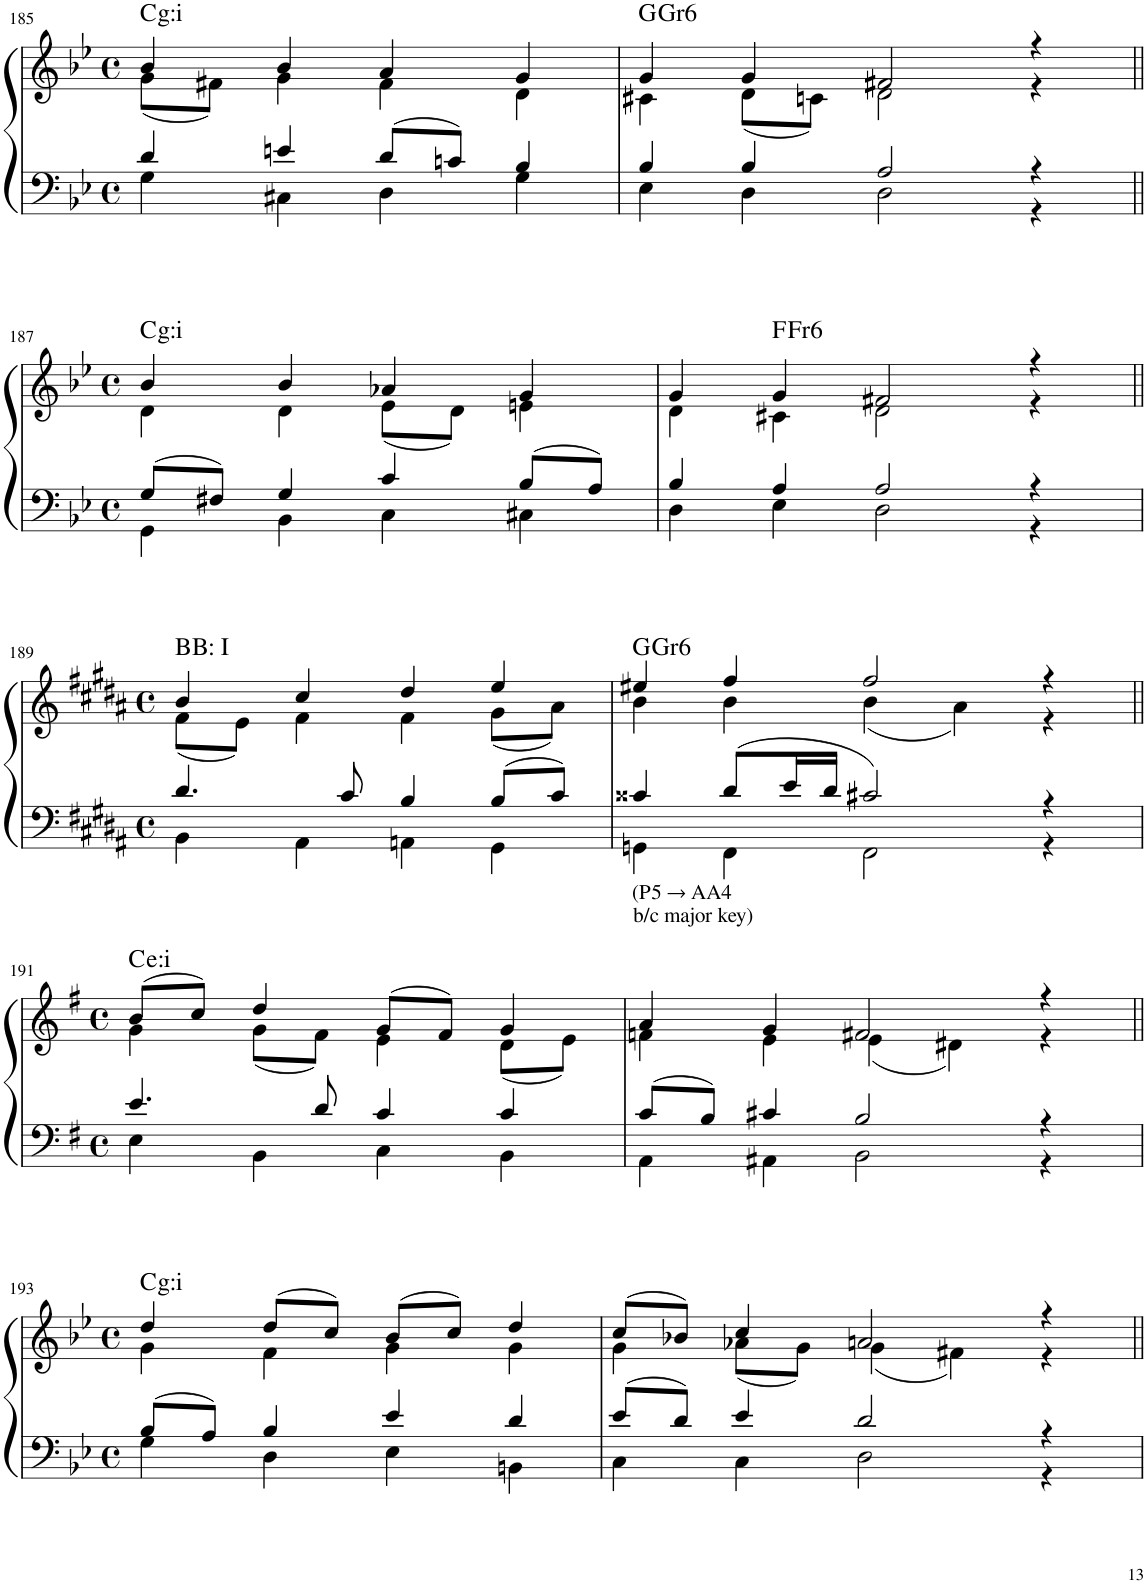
**kern	**kern	**harte
*part1	*part1	*part1
*staff2	*staff1	*
*I"Piano	*	*
*I'Pno.	*	*
!!LO:PB:g=z
*clefF4	*clefG2	*
*k[b-e-]	*k[b-e-]	*
*B-:	*B-:	*
*M4/4	*M4/4	*
*met(c)	*met(c)	*
=185	=185	=185
*^	*^	*
!	!	!	!	!LO:H:kt=g:
4d/	4G\	4b-/	(<8g\L	.
.	.	.	8f#X\J)	.
4en/	4C#X\	4b-/	4g\	.
8d/L	4D\	4a/	4f#\	.
8cn/J	.	.	.	.
4B-/	4G\	4g/	4d\	.
=186	=186	=186	=186	=186
!	!	!	!	!LO:H:kt=Gr
4B-/	4E-\	4g/	4c#X\	.
4B-/	4D\	4g/	(<8d\L	.
.	.	.	8cn\J)	.
2A/	2D\	2f#X/	2d\	.
4r	4r	4r	4r	.
!!LO:LB:g=z	!!
=187||	=187||	=187||	=187||	=187||
*M4/4	*	*M4/4	*	*
*met(c)	*	*met(c)	*	*
!	!	!	!	!LO:H:kt=g:
8G/L	4GG\	4b-/	4d\	.
8F#X/J	.	.	.	.
4G/	4BB-\	4b-/	4d\	.
4c/	4C\	4a-X/	(<8e-\L	.
.	.	.	8d\J)	.
8B-/L	4C#X\	4g/	4en\	.
8A/J	.	.	.	.
=188	=188	=188	=188	=188
4B-/	4D\	4g/	4d\	.
!	!	!	!	!LO:H:kt=Fr
4A/	4E-\	4g/	4c#X\	.
2A/	2D\	2f#X/	2d\	.
4r	4r	4r	4r	.
!!LO:LB:g=z	!!
=189||	=189||	=189||	=189||	=189||
*k[f#c#g#d#a#]	*	*k[f#c#g#d#a#]	*	*
*B:	*	*B:	*	*
*M4/4	*	*M4/4	*	*
*met(c)	*	*met(c)	*	*
4.d#/	4BB\	4b/	(<8f#\L	B:maj
.	.	.	8e\J)	.
.	4AA#\	4cc#/	4f#\	.
8c#/	.	.	.	.
4B/	4AAn\	4dd#/	4f#\	.
8B/L	4GG#\	4ee/	(<8g#\L	.
8c#/J	.	.	8a#\J)	.
=190	=190	=190	=190	=190
!LO:TX:b:t=(P5 → AA4	!	!	!	!
!LO:TX:b:t=b/c major key)	!	!	!	!
!	!	!	!	!LO:H:kt=Gr
4c##X/	4GGn\	4ee#X/	4b\	.
8d#/L	4FF#\	4ff#/	4b\	.
16e/L	.	.	.	.
16d#/JJ	.	.	.	.
2c#X/	2FF#\	2ff#/	(<4b\	.
.	.	.	4a#\)	.
4r	4r	4r	4r	.
!!LO:LB:g=z	!!
=191||	=191||	=191||	=191||	=191||
*k[f#]	*	*k[f#]	*	*
*G:	*	*G:	*	*
*M4/4	*	*M4/4	*	*
*met(c)	*	*met(c)	*	*
!	!	!	!	!LO:H:kt=e:
4.e/	4E\	(>8b/L	4g\	.
.	.	8cc/J)	.	.
.	4BB\	4dd/	(<8g\L	.
8d/	.	.	8f#\J)	.
4c/	4C\	(>8g/L	4e\	.
.	.	8f#/J)	.	.
4c/	4BB\	4g/	(<8d\L	.
.	.	.	8e\J)	.
=192	=192	=192	=192	=192
8c/L	4AA\	4a/	4fn\	.
8B/J	.	.	.	.
4c#X/	4AA#X\	4g/	4e\	.
2B/	2BB\	2f#X/	(<4e\	.
.	.	.	4d#X\)	.
4r	4r	4r	4r	.
!!LO:LB:g=z	!!
=193||	=193||	=193||	=193||	=193||
*k[b-e-]	*	*k[b-e-]	*	*
*B-:	*	*B-:	*	*
*M4/4	*	*M4/4	*	*
*met(c)	*	*met(c)	*	*
!	!	!	!	!LO:H:kt=g:
8B-/L	4G\	4dd/	4g\	.
8A/J	.	.	.	.
4B-/	4D\	(>8dd/L	4f\	.
.	.	8cc/J)	.	.
4e-/	4E-\	(>8b-/L	4g\	.
.	.	8cc/J)	.	.
4d/	4BBn\	4dd/	4g\	.
=194	=194	=194	=194	=194
8e-/L	4C\	(>8cc/L	4g\	.
8d/J	.	8b-X/J)	.	.
4e-/	4C\	4cc/	(<8a-X\L	.
.	.	.	8g\J)	.
2d/	2D\	2an/	(<4g\	.
.	.	.	4f#X\)	.
4r	4r	4r	4r	.
*v	*v	*	*	*
*	*v	*v	*
=||	=||	=||
*-	*-	*-
